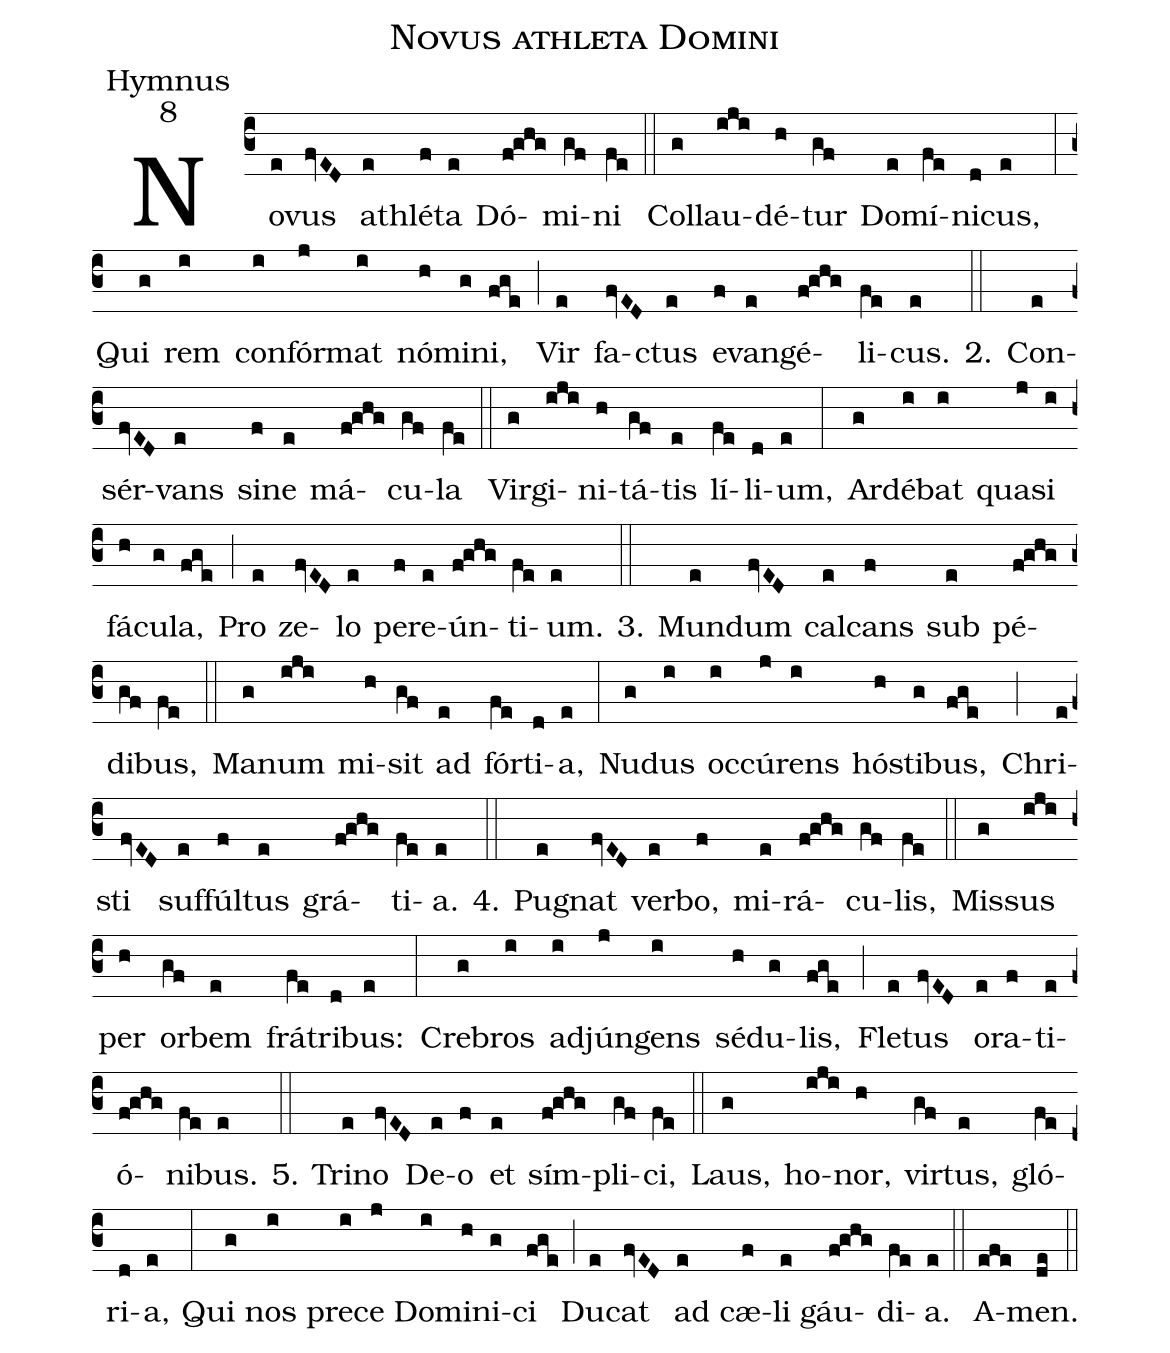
name:Novus athleta Domini;
office-part:Hymnus;
mode:8;
%%
(c3)No(e)vus(fvED) a(e)thlé(f)ta(e) Dó(f!ghg)mi(gf)ni(fe) (::)
Col(g)lau(iji)dé(h)tur(gf) Do(e)mí(fe)ni(d)cus,(e) (:)
Qui(g) rem(i) con(i)fór(j)mat(i) nó(h)mi(g)ni,(fge) (;)
Vir(e) fa(fvED)ctus(e) e(f)van(e)gé(f!ghg)li(fe)cus.(e)

2.(::) Con(e)sér(fvED)vans(e) si(f)ne(e) má(f!ghg)cu(gf)la(fe) (::)
Vir(g)gi(iji)ni(h)tá(gf)tis(e) lí(fe)li(d)um,(e) (:)
Ar(g)dé(i)bat(i) qua(j)si(i) fá(h)cu(g)la,(fge) (;)
Pro(e) ze(fvED)lo(e) pe(f)re(e)ún(f!ghg)ti(fe)um.(e)

3.(::) Mun(e)dum(fvED) cal(e)cans(f) sub(e) pé(f!ghg)di(gf)bus,(fe) (::)
Ma(g)num(iji) mi(h)sit(gf) ad(e) fór(fe)ti(d)a,(e) (:)
Nu(g)dus(i) oc(i)cú(j)rens(i) hó(h)sti(g)bus,(fge) (;)
Chri(e)sti(fvED) suf(e)fúl(f)tus(e) grá(f!ghg)ti(fe)a.(e)

4.(::) Pu(e)gnat(fvED) ver(e)bo,(f) mi(e)rá(f!ghg)cu(gf)lis,(fe) (::)
Mis(g)sus(iji) per(h) or(gf)bem(e) frá(fe)tri(d)bus:(e) (:)
Cre(g)bros(i) ad(i)jún(j)gens(i) sé(h)du(g)lis,(fge) (;)
Fle(e)tus(fvED) o(e)ra(f)ti(e)ó(f!ghg)ni(fe)bus.(e)

5.(::) Tri(e)no(fvED) De(e)o(f) et(e) sím(f!ghg)pli(gf)ci,(fe) (::)
Laus,(g) ho(iji)nor,(h) vir(gf)tus,(e) gló(fe)ri(d)a,(e) (:)
Qui(g) nos(i) pre(i)ce(j) Do(i)mi(h)ni(g)ci(fge) (;)
Du(e)cat(fvED) ad(e) cæ(f)li(e) gáu(f!ghg)di(fe)a.(e) (::)
A(efe)men.(de) (::)
